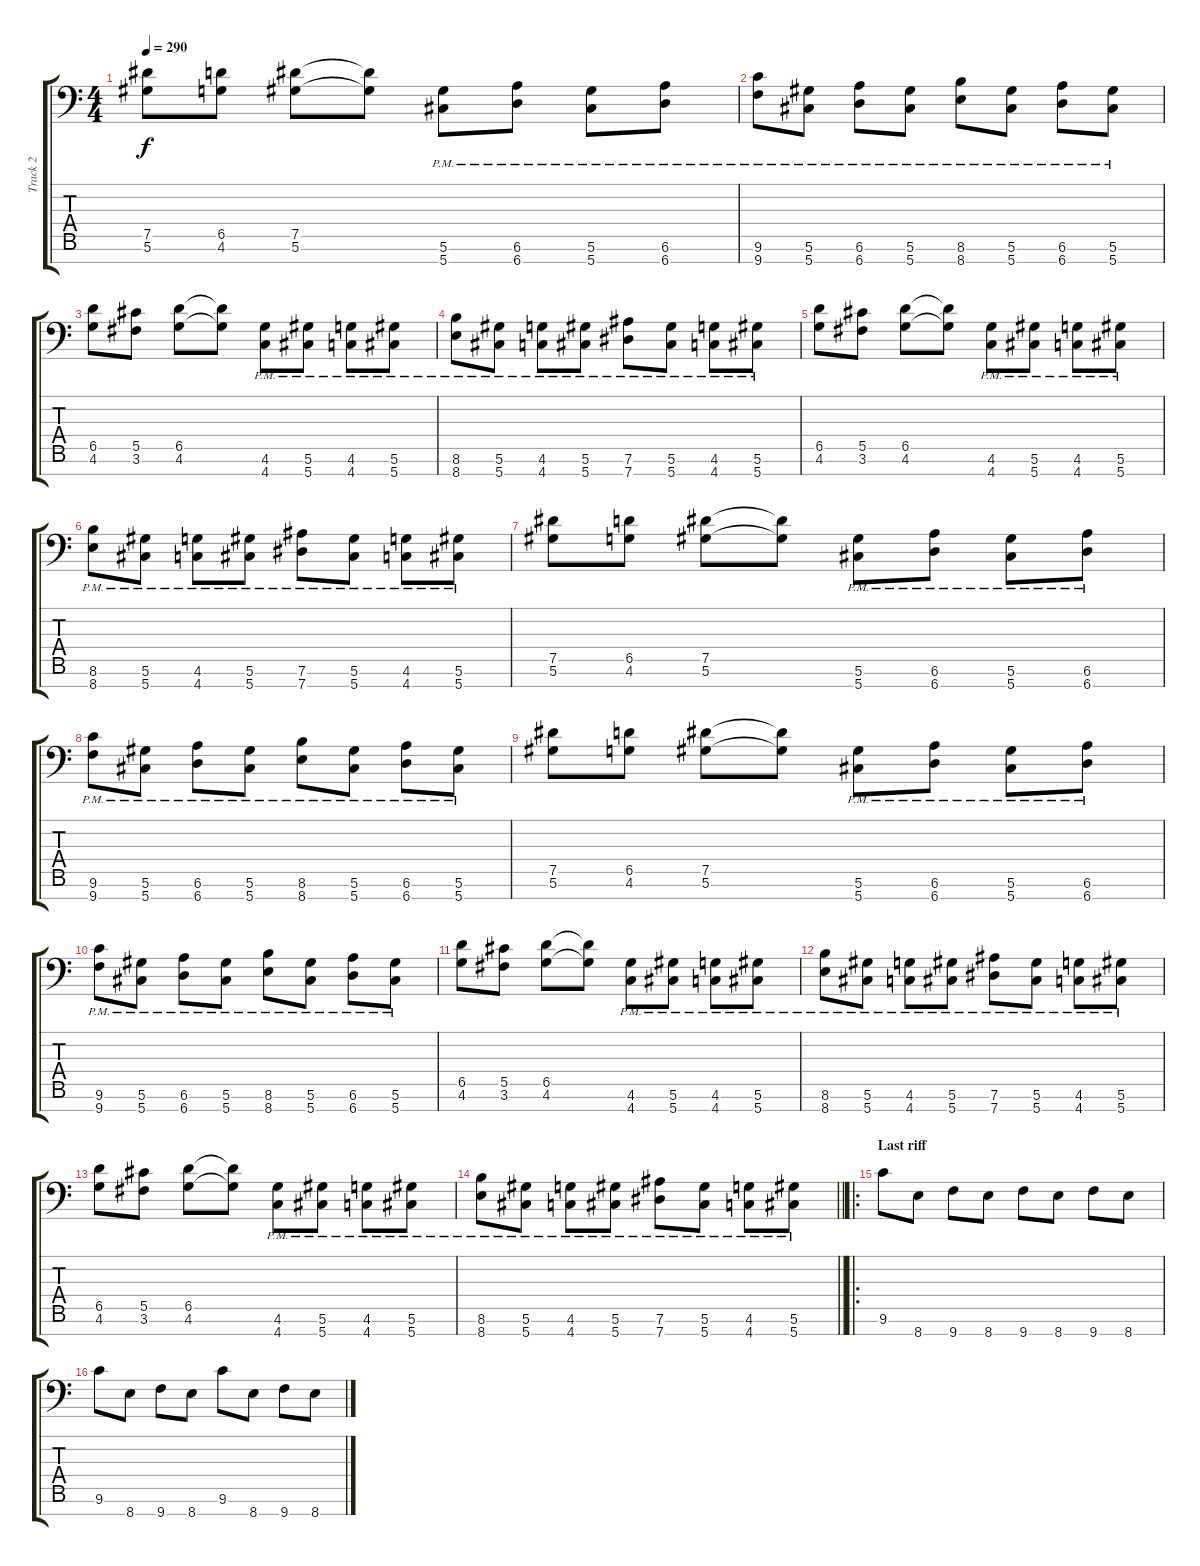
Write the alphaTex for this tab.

\track ("Track 2" "Track 2") {instrument overdrivenguitar}
\staff {score tabs}
\tuning (Eb4 Bb3 Gb3 Db3 Ab2 Eb2 Ab1) {hide}
\ts (4 4)
\tempo 290
\clef f4
\ks c
(7.5 5.6).8{dy f} (6.5 4.6).8 (7.5 5.6).8 (7.5{t} 5.6{t}).8 (5.6{pm} 5.7{pm}).8 (6.6{pm} 6.7{pm}).8 (5.6{pm} 5.7{pm}).8 (6.6{pm} 6.7{pm}).8 |
(9.6{pm} 9.7{pm}).8 (5.6{pm} 5.7{pm}).8 (6.6{pm} 6.7{pm}).8 (5.6{pm} 5.7{pm}).8 (8.6{pm} 8.7{pm}).8 (5.6{pm} 5.7{pm}).8 (6.6{pm} 6.7{pm}).8 (5.6{pm} 5.7{pm}).8 |
(6.5 4.6).8 (5.5 3.6).8 (6.5 4.6).8 (6.5{t} 4.6{t}).8 (4.6{pm} 4.7{pm}).8 (5.6{pm} 5.7{pm}).8 (4.6{pm} 4.7{pm}).8 (5.6{pm} 5.7{pm}).8 |
(8.6{pm} 8.7{pm}).8 (5.6{pm} 5.7{pm}).8 (4.6{pm} 4.7{pm}).8 (5.6{pm} 5.7{pm}).8 (7.6{pm} 7.7{pm}).8 (5.6{pm} 5.7{pm}).8 (4.6{pm} 4.7{pm}).8 (5.6{pm} 5.7{pm}).8 |
(6.5 4.6).8 (5.5 3.6).8 (6.5 4.6).8 (6.5{t} 4.6{t}).8 (4.6{pm} 4.7{pm}).8 (5.6{pm} 5.7{pm}).8 (4.6{pm} 4.7{pm}).8 (5.6{pm} 5.7{pm}).8 |
(8.6{pm} 8.7{pm}).8 (5.6{pm} 5.7{pm}).8 (4.6{pm} 4.7{pm}).8 (5.6{pm} 5.7{pm}).8 (7.6{pm} 7.7{pm}).8 (5.6{pm} 5.7{pm}).8 (4.6{pm} 4.7{pm}).8 (5.6{pm} 5.7{pm}).8 |
(7.5 5.6).8 (6.5 4.6).8 (7.5 5.6).8 (7.5{t} 5.6{t}).8 (5.6{pm} 5.7{pm}).8 (6.6{pm} 6.7{pm}).8 (5.6{pm} 5.7{pm}).8 (6.6{pm} 6.7{pm}).8 |
(9.6{pm} 9.7{pm}).8 (5.6{pm} 5.7{pm}).8 (6.6{pm} 6.7{pm}).8 (5.6{pm} 5.7{pm}).8 (8.6{pm} 8.7{pm}).8 (5.6{pm} 5.7{pm}).8 (6.6{pm} 6.7{pm}).8 (5.6{pm} 5.7{pm}).8 |
(7.5 5.6).8 (6.5 4.6).8 (7.5 5.6).8 (7.5{t} 5.6{t}).8 (5.6{pm} 5.7{pm}).8 (6.6{pm} 6.7{pm}).8 (5.6{pm} 5.7{pm}).8 (6.6{pm} 6.7{pm}).8 |
(9.6{pm} 9.7{pm}).8 (5.6{pm} 5.7{pm}).8 (6.6{pm} 6.7{pm}).8 (5.6{pm} 5.7{pm}).8 (8.6{pm} 8.7{pm}).8 (5.6{pm} 5.7{pm}).8 (6.6{pm} 6.7{pm}).8 (5.6{pm} 5.7{pm}).8 |
(6.5 4.6).8 (5.5 3.6).8 (6.5 4.6).8 (6.5{t} 4.6{t}).8 (4.6{pm} 4.7{pm}).8 (5.6{pm} 5.7{pm}).8 (4.6{pm} 4.7{pm}).8 (5.6{pm} 5.7{pm}).8 |
(8.6{pm} 8.7{pm}).8 (5.6{pm} 5.7{pm}).8 (4.6{pm} 4.7{pm}).8 (5.6{pm} 5.7{pm}).8 (7.6{pm} 7.7{pm}).8 (5.6{pm} 5.7{pm}).8 (4.6{pm} 4.7{pm}).8 (5.6{pm} 5.7{pm}).8 |
(6.5 4.6).8 (5.5 3.6).8 (6.5 4.6).8 (6.5{t} 4.6{t}).8 (4.6{pm} 4.7{pm}).8 (5.6{pm} 5.7{pm}).8 (4.6{pm} 4.7{pm}).8 (5.6{pm} 5.7{pm}).8 |
\barLineRight lightlight
(8.6{pm} 8.7{pm}).8 (5.6{pm} 5.7{pm}).8 (4.6{pm} 4.7{pm}).8 (5.6{pm} 5.7{pm}).8 (7.6{pm} 7.7{pm}).8 (5.6{pm} 5.7{pm}).8 (4.6{pm} 4.7{pm}).8 (5.6{pm} 5.7{pm}).8 |
\ro
\section ("" "Last riff")
9.6.8 8.7.8 9.7.8 8.7.8 9.7.8 8.7.8 9.7.8 8.7.8 |
9.6.8 8.7.8 9.7.8 8.7.8 9.6.8 8.7.8 9.7.8 8.7.8
